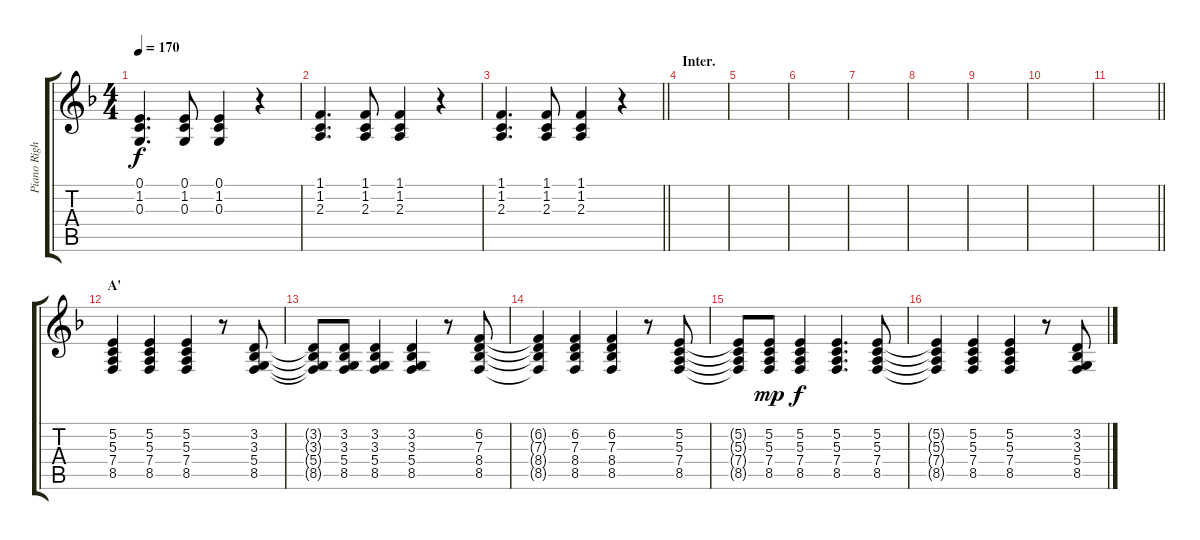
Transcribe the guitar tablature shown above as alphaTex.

\track ("Piano Right (Kotobuki Tsumugi)" "Piano Righ") {instrument acousticgrandpiano}
\staff {score tabs}
\tuning (E4 B3 G3 D3 A2 E2) {hide}
\ts (4 4)
\tempo 170
\clef g2
\ks f
(0.1 1.2 0.3).4{d dy f} (0.1 1.2 0.3).8 (0.1 1.2 0.3).4 r.4 |
(1.1 1.2 2.3).4{d} (1.1 1.2 2.3).8 (1.1 1.2 2.3).4 r.4 |
\barLineRight lightlight
(1.1 1.2 2.3).4{d} (1.1 1.2 2.3).8 (1.1 1.2 2.3).4 r.4 |
\section ("" "Inter.")
|
|
|
|
|
|
|
\barLineRight lightlight
|
\section ("" "A'")
(5.2 5.3 7.4 8.5).4 (5.2 5.3 7.4 8.5).4 (5.2 5.3 7.4 8.5).4 r.8 (3.2 3.3 5.4 8.5).8 |
(3.2{t} 3.3{t} 5.4{t} 8.5{t}).8 (3.2 3.3 5.4 8.5).8 (3.2 3.3 5.4 8.5).4 (3.2 3.3 5.4 8.5).4 r.8 (6.2 7.3 8.4 8.5).8 |
(6.2{t} 7.3{t} 8.4{t} 8.5{t}).4 (6.2 7.3 8.4 8.5).4 (6.2 7.3 8.4 8.5).4 r.8 (5.2 5.3 7.4 8.5).8 |
(5.2{t} 5.3{t} 7.4{t} 8.5{t}).8 (5.2 5.3 7.4 8.5).8{dy mp} (5.2 5.3 7.4 8.5).4{dy f} (5.2 5.3 7.4 8.5).4{d} (5.2 5.3 7.4 8.5).8 |
(5.2{t} 5.3{t} 7.4{t} 8.5{t}).4 (5.2 5.3 7.4 8.5).4 (5.2 5.3 7.4 8.5).4 r.8 (3.2 3.3 5.4 8.5).8
